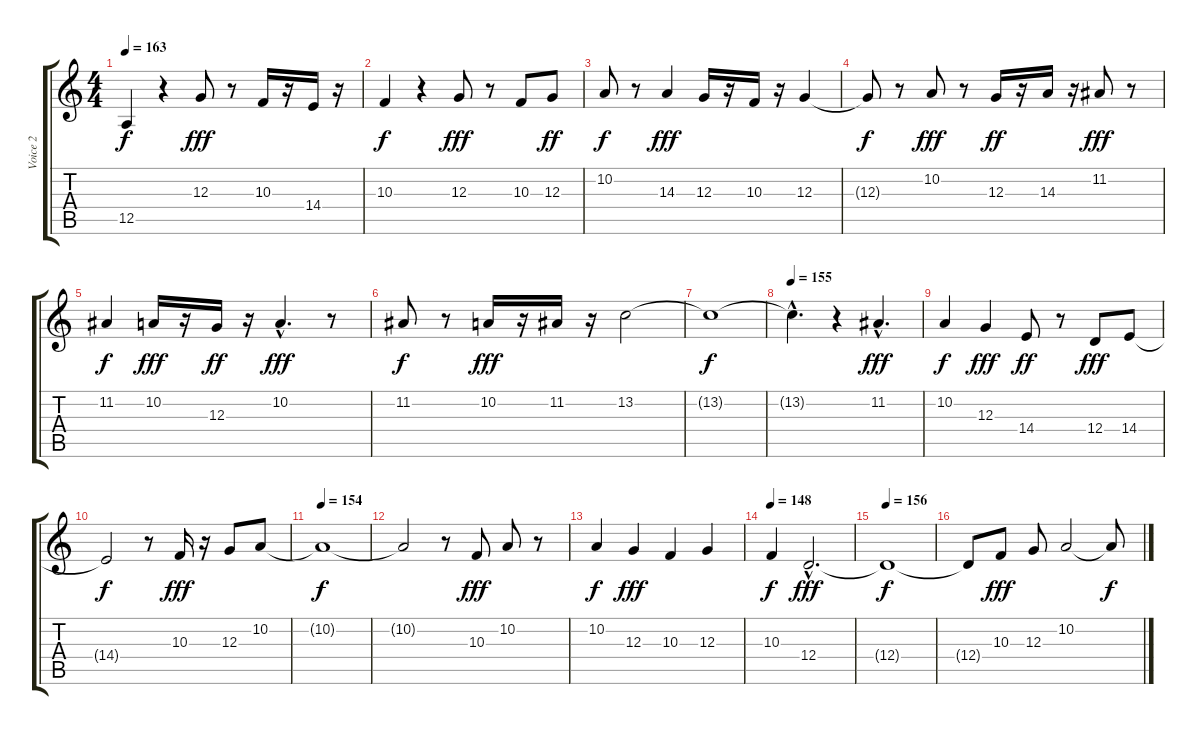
\track ("Voice 2" "Voice 2") {instrument choiraahs}
\staff {score tabs}
\tuning (E4 B3 G3 D3 A2 E2) {hide}
\ts (4 4)
\tempo 163
\clef g2
\ks c
12.5{t}.4{dy f} r.4 12.3.8{dy fff} r.8 10.3.16 r.16 14.4.16 r.16 |
10.3.4{dy f} r.4 12.3.8{dy fff} r.8 10.3.8 12.3.8{dy ff} |
10.2.8{dy f} r.8 14.3.4{dy fff} 12.3.16 r.16 10.3.16 r.16 12.3.4 |
12.3{t}.8{dy f} r.8 10.2.8{dy fff} r.8 12.3.16{dy ff} r.16 14.3.16 r.16 11.2.8{dy fff} r.8 |
11.2.4{dy f} 10.2.16{dy fff} r.16 12.3.16{dy ff} r.16 10.2{hac}.4{d dy fff} r.8 |
11.2.8{dy f} r.8 10.2.16{dy fff} r.16 11.2.16 r.16 13.2.2 |
13.2{t}.1{dy f} |
\tempo 155
13.2{hac t}.4{d} r.4 11.2{hac}.4{d dy fff} |
10.2.4{dy f} 12.3.4{dy fff} 14.4.8{dy ff} r.8 12.4.8{dy fff} 14.4.8 |
14.4{t}.2{dy f} r.8 10.3.16{dy fff} r.16 12.3.8 10.2.8 |
\tempo 154
10.2{t}.1{dy f} |
10.2{t}.2 r.8 10.3.8{dy fff} 10.2.8 r.8 |
10.2.4{dy f} 12.3.4{dy fff} 10.3.4 12.3.4 |
\tempo 148
10.3.4{dy f} 12.4{hac}.2{d dy fff} |
\tempo 156
12.4{t}.1{dy f} |
12.4{t}.8 10.3.8{dy fff} 12.3.8 10.2.2 10.2{t}.8{dy f}
